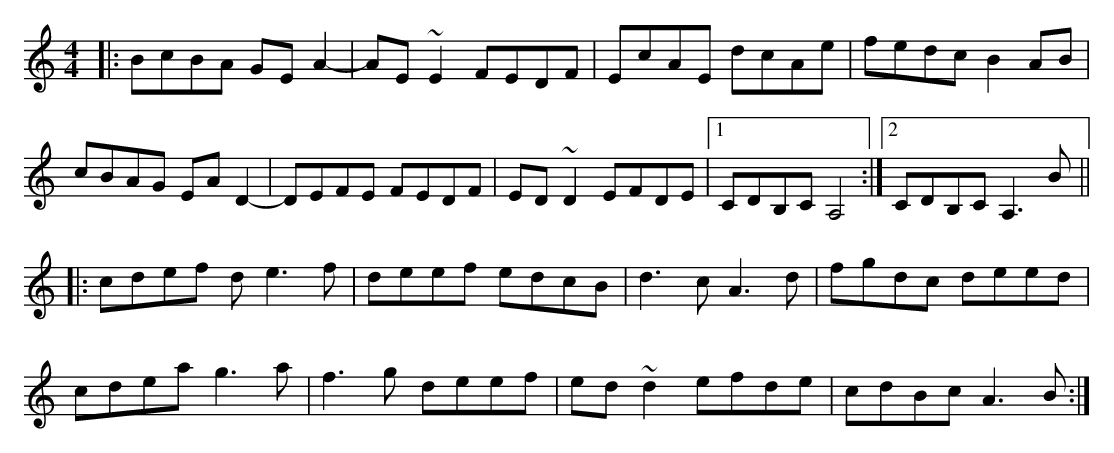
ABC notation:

X:1
M:4/4
K:Amin
|:BcBA GEA2-|AE~E2 FEDF|EcAE dcAe|fedc B2AB|
cBAG EAD2-|DEFE FEDF|ED~D2 EFDE|1 CDB,C A,4:|2 CDB,C A,3B||
|:cdef de3f|deef edcB|d3c A3d|fgdc deed|
cdea g3a|f3g deef|ed~d2 efde|cdBc A3B:|
